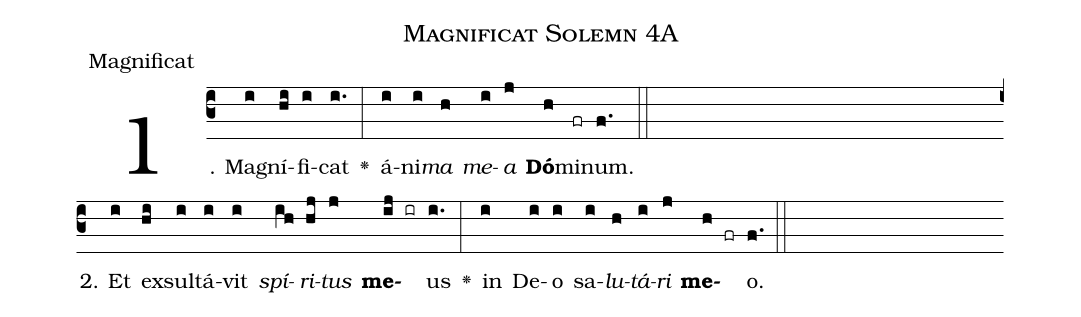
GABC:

name: Magnificat Solemn 4A;
office-part: Magnificat;
def-m1:\pagebreak[2];
%%
% The syntax in this part is called gabc. Please refer to http://home.gna.org/gregorio/gabc/#basis

(c3)1. Ma(i)gní(hi)fi(i)cat(i.) <v>\greheightstar</v>(:) á(i)ni(i)<i>ma</i>(h) <i>me</i>(i)<i>a</i>(j) <b>Dó</b>(h)mi(fr)num.(f.) (::Z[em1])
2. Et(i) ex(hi)sul(i)tá(i)vit(i) <i>spí</i>(ih)<i>ri</i>(hj)<i>tus</i>(j) <b>me</b>(ij ir)us(i.) <v>\greheightstar</v>(:) in(i) De(i)o(i) sa(i)<i>lu</i>(h)<i>tá</i>(i)<i>ri</i>(j) <b>me</b>(h fr)o.(f.) (::)

%E(i) u(h) o(i) u(j) a(h) e.(f.) (::)
